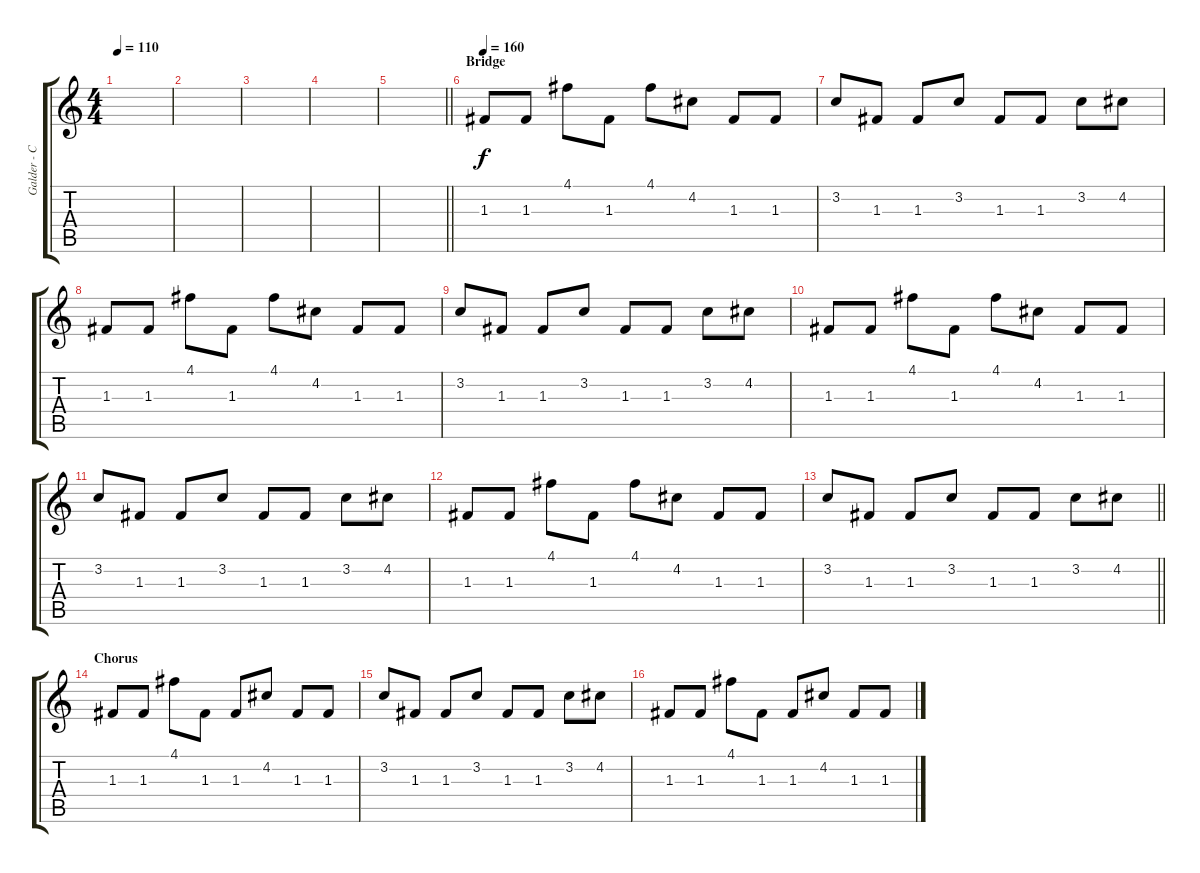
\track ("Galder - Clean Guitar" "Galder - C") {instrument overdrivenguitar}
\staff {score tabs}
\tuning (D4 A3 F3 C3 G2 D2) {hide}
\ts (4 4)
\tempo 110
\clef g2
\ks c
|
|
|
|
\barLineRight lightlight
|
\section ("" "Bridge")
\tempo 160
1.3.8 1.3.8 4.1.8 1.3.8 4.1.8 4.2.8 1.3.8 1.3.8 |
3.2.8 1.3.8 1.3.8 3.2.8 1.3.8 1.3.8 3.2.8 4.2.8 |
1.3.8 1.3.8 4.1.8 1.3.8 4.1.8 4.2.8 1.3.8 1.3.8 |
3.2.8 1.3.8 1.3.8 3.2.8 1.3.8 1.3.8 3.2.8 4.2.8 |
1.3.8 1.3.8 4.1.8 1.3.8 4.1.8 4.2.8 1.3.8 1.3.8 |
3.2.8 1.3.8 1.3.8 3.2.8 1.3.8 1.3.8 3.2.8 4.2.8 |
1.3.8 1.3.8 4.1.8 1.3.8 4.1.8 4.2.8 1.3.8 1.3.8 |
\barLineRight lightlight
3.2.8 1.3.8 1.3.8 3.2.8 1.3.8 1.3.8 3.2.8 4.2.8 |
\section ("" "Chorus")
1.3.8 1.3.8 4.1.8 1.3.8 1.3.8 4.2.8 1.3.8 1.3.8 |
3.2.8 1.3.8 1.3.8 3.2.8 1.3.8 1.3.8 3.2.8 4.2.8 |
1.3.8 1.3.8 4.1.8 1.3.8 1.3.8 4.2.8 1.3.8 1.3.8
